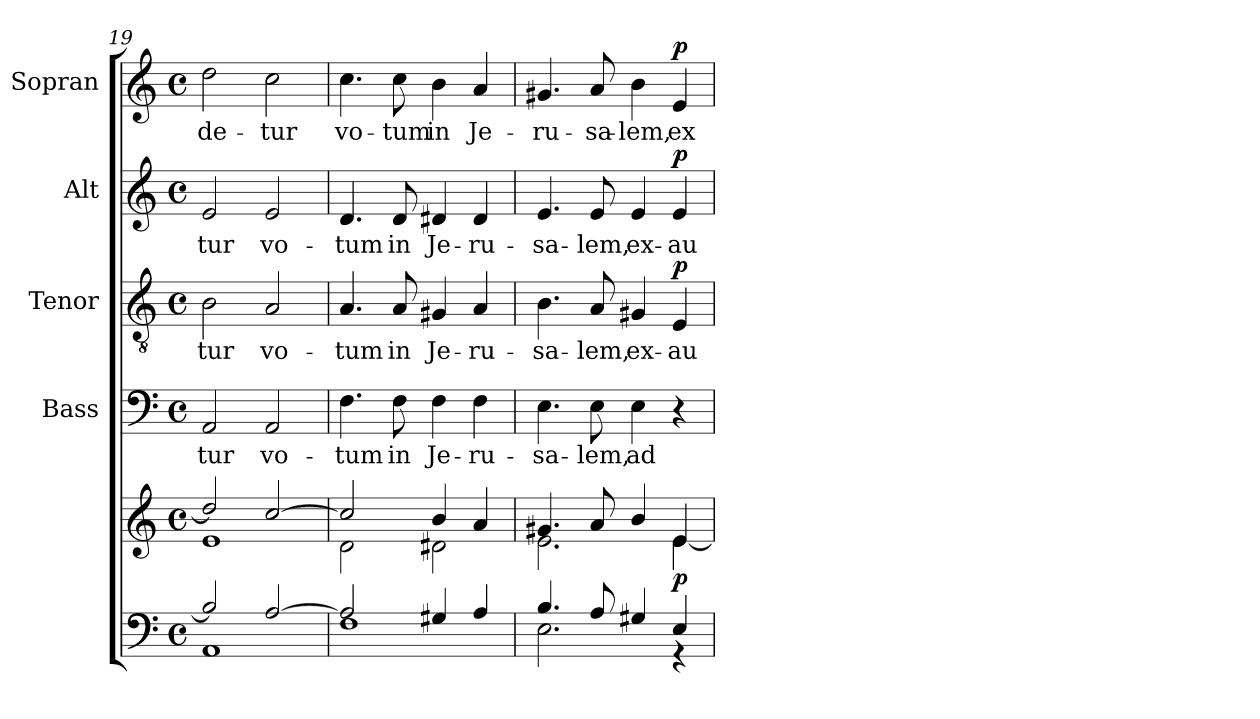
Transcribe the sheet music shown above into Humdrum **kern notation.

**kern	**kern	**dynam	**kern	**text	**kern	**text	**dynam	**kern	**text	**dynam	**kern	**text	**dynam
*part5	*part5	*part5	*part4	*part4	*part3	*part3	*part3	*part2	*part2	*part2	*part1	*part1	*part1
*staff6	*staff5	*staff5/6	*staff4	*staff4	*staff3	*staff3	*staff3	*staff2	*staff2	*staff2	*staff1	*staff1	*staff1
*	*	*	*I"Bass	*	*I"Tenor	*	*	*I"Alt	*	*	*I"Sopran	*	*
*	*	*	*I'B.	*	*I'T.	*	*	*I'A.	*	*	*I'S.	*	*
*clefF4	*clefG2	*	*clefF4	*	*clefGv2	*	*	*clefG2	*	*	*clefG2	*	*
*k[]	*k[]	*	*k[]	*	*k[]	*	*	*k[]	*	*	*k[]	*	*
*C:	*C:	*	*C:	*	*C:	*	*	*C:	*	*	*C:	*	*
*M4/4	*M4/4	*	*M4/4	*	*M4/4	*	*	*M4/4	*	*	*M4/4	*	*
*met(c)	*met(c)	*	*met(c)	*	*met(c)	*	*	*met(c)	*	*	*met(c)	*	*
=19	=19	=19	=19	=19	=19	=19	=19	=19	=19	=19	=19	=19	=19
*^	*^	*	*	*	*	*	*	*	*	*	*	*	*
!	!	!	!	!	!	!LO:LY:b	!	!LO:LY:b	!	!	!LO:LY:b	!	!	!LO:LY:b	!
2B/]	1AA	2dd/]	1e	.	2AA/	-tur	2B\	-tur	.	2e/	-tur	.	2dd\	-de-	.
!	!	!	!	!	!	!LO:LY:b	!	!LO:LY:b	!	!	!LO:LY:b	!	!	!LO:LY:b	!
[>2A/	.	[>2cc/	.	.	2AA/	vo-	2A/	vo-	.	2e/	vo-	.	2cc\	-tur	.
=20	=20	=20	=20	=20	=20	=20	=20	=20	=20	=20	=20	=20	=20	=20	=20
!	!	!	!	!	!	!LO:LY:b	!	!LO:LY:b	!	!	!LO:LY:b	!	!	!LO:LY:b	!
2A/]	1F	2cc/]	2d\	.	4.F\	-tum	4.A/	-tum	.	4.d/	-tum	.	4.cc\	vo-	.
!	!	!	!	!	!	!LO:LY:b	!	!LO:LY:b	!	!	!LO:LY:b	!	!	!LO:LY:b	!
.	.	.	.	.	8F\	in	8A/	in	.	8d/	in	.	8cc\	-tum	.
!	!	!	!	!	!	!LO:LY:b	!	!LO:LY:b	!	!	!LO:LY:b	!	!	!LO:LY:b	!
4G#X/	.	4b/	2d#X\	.	4F\	Je-	4G#X/	Je-	.	4d#X/	Je-	.	4b\	in	.
!	!	!	!	!	!	!LO:LY:b	!	!LO:LY:b	!	!	!LO:LY:b	!	!	!LO:LY:b	!
4A/	.	4a/	.	.	4F\	-ru-	4A/	-ru-	.	4d#/	-ru-	.	4a/	Je-	.
=21	=21	=21	=21	=21	=21	=21	=21	=21	=21	=21	=21	=21	=21	=21	=21
!	!	!	!	!	!	!LO:LY:b	!	!LO:LY:b	!	!	!LO:LY:b	!	!	!LO:LY:b	!
4.B/	2.E\	4.g#X/	2.e\	.	4.E\	-sa-	4.B\	-sa-	.	4.e/	-sa-	.	4.g#X/	-ru-	.
!	!	!	!	!	!	!LO:LY:b	!	!LO:LY:b	!	!	!LO:LY:b	!	!	!LO:LY:b	!
8A/	.	8a/	.	.	8E\	-lem,	8A/	-lem,	.	8e/	-lem,	.	8a/	-sa-	.
!	!	!	!	!	!	!LO:LY:b	!	!LO:LY:b	!	!	!LO:LY:b	!	!	!LO:LY:b	!
4G#X/	.	4b/	.	.	4E\	ad	4G#X/	ex-	.	4e/	ex-	.	4b\	-lem,	.
!	!	!	!	!LO:DY:b	!	!	!	!LO:LY:b	!LO:DY:a	!	!LO:LY:b	!LO:DY:a	!	!LO:LY:b	!LO:DY:a
4E/	4rGG	4e/	[<4e\	p	4r	.	4E/	-au-	p	4e/	-au-	p	4e/	ex-	p
*v	*v	*	*	*	*	*	*	*	*	*	*	*	*	*	*
*	*v	*v	*	*	*	*	*	*	*	*	*	*	*	*
=	=	=	=	=	=	=	=	=	=	=	=	=	=
*-	*-	*-	*-	*-	*-	*-	*-	*-	*-	*-	*-	*-	*-
